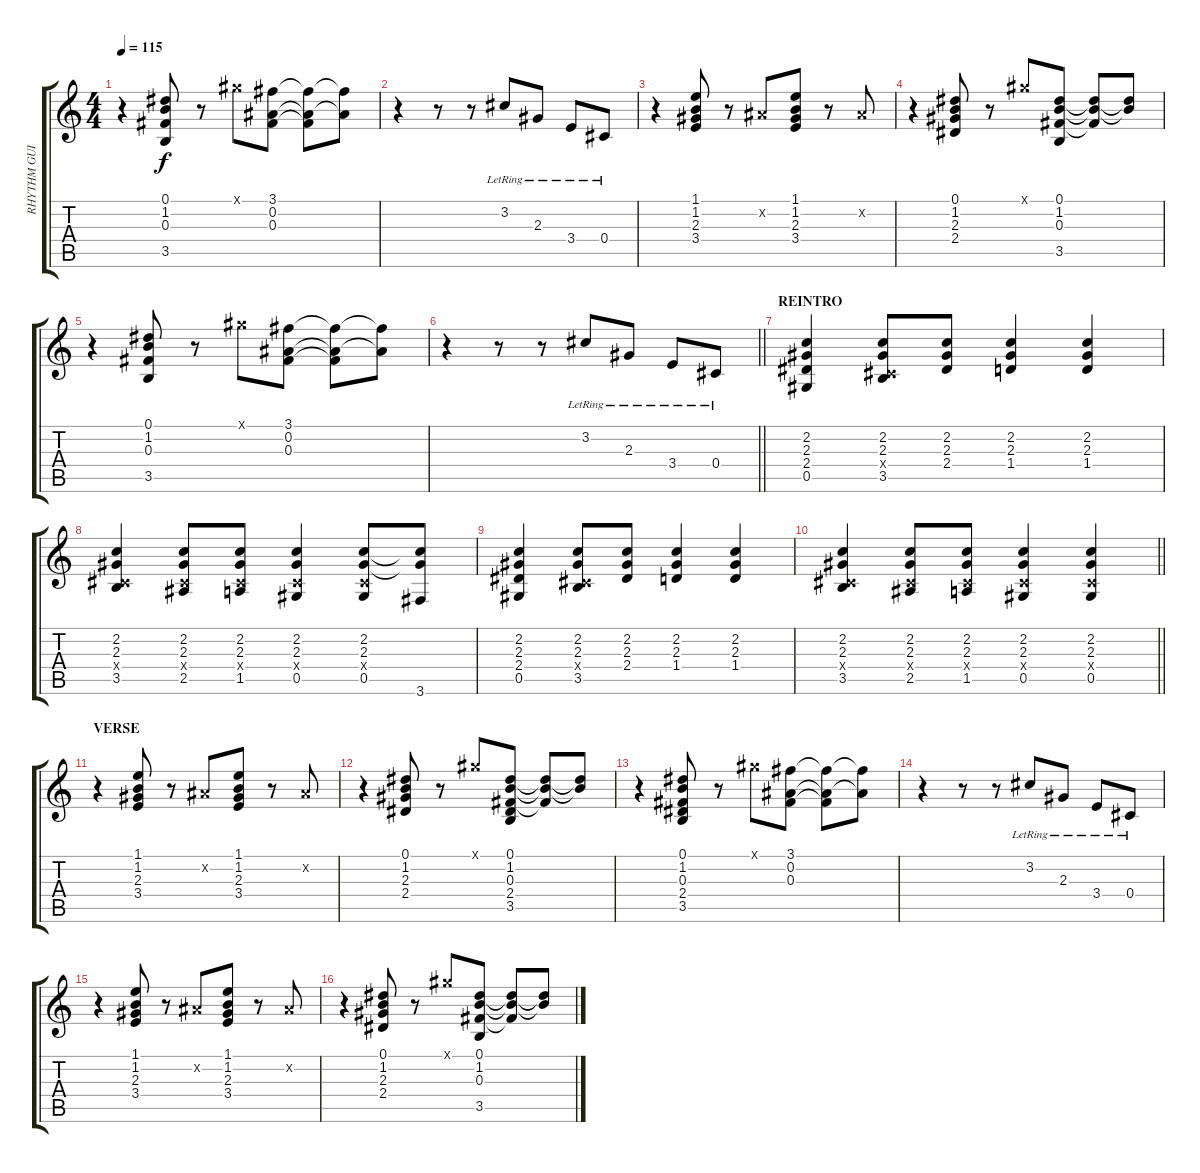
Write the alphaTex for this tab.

\track ("RHYTHM GUITAR" "RHYTHM GUI") {instrument overdrivenguitar}
\staff {score tabs}
\tuning (Eb4 Bb3 Gb3 Db3 Ab2 Eb2) {hide}
\ts (4 4)
\tempo 115
\clef g2
\ks c
r.4{dy f} (0.1 1.2 0.3 3.5).8 r.8 5.1{x}.8 (3.1 0.2 0.3).8 (3.1{t} 0.2{t} 0.3{t}).8 (3.1{t} 0.2{t}).8 |
r.4 r.8 r.8 3.2{lr}.8 2.3{lr}.8 3.4{lr}.8 0.4{lr}.8 |
r.4 (1.1 1.2 2.3 3.4).8 r.8 0.2{x}.8 (1.1 1.2 2.3 3.4).8 r.8 0.2{x}.8 |
r.4 (0.1 1.2 2.3 2.4).8 r.8 5.1{x}.8 (0.1 1.2 0.3 3.5).8 (0.1{t} 1.2{t} 0.3{t}).8 (0.1{t} 1.2{t}).8 |
r.4 (0.1 1.2 0.3 3.5).8 r.8 5.1{x}.8 (3.1 0.2 0.3).8 (3.1{t} 0.2{t} 0.3{t}).8 (3.1{t} 0.2{t}).8 |
\barLineRight lightlight
r.4 r.8 r.8 3.2{lr}.8 2.3{lr}.8 3.4{lr}.8 0.4{lr}.8 |
\section ("" "REINTRO")
(2.2 2.3 2.4 0.5).4 (2.2 2.3 0.4{x} 3.5).8 (2.2 2.3 2.4).8 (2.2 2.3 1.4).4 (2.2 2.3 1.4).4 |
(2.2 2.3 0.4{x} 3.5).4 (2.2 2.3 0.4{x} 2.5).8 (2.2 2.3 0.4{x} 1.5).8 (2.2 2.3 0.4{x} 0.5).4 (2.2 2.3 0.4{x} 0.5).8 (2.2{t} 2.3{t} 3.6).8 |
(2.2 2.3 2.4 0.5).4 (2.2 2.3 0.4{x} 3.5).8 (2.2 2.3 2.4).8 (2.2 2.3 1.4).4 (2.2 2.3 1.4).4 |
\barLineRight lightlight
(2.2 2.3 0.4{x} 3.5).4 (2.2 2.3 0.4{x} 2.5).8 (2.2 2.3 0.4{x} 1.5).8 (2.2 2.3 0.4{x} 0.5).4 (2.2 2.3 0.4{x} 0.5).4 |
\section ("" "VERSE")
r.4 (1.1 1.2 2.3 3.4).8 r.8 0.2{x}.8 (1.1 1.2 2.3 3.4).8 r.8 0.2{x}.8 |
r.4 (0.1 1.2 2.3 2.4).8 r.8 5.1{x}.8 (0.1 1.2 0.3 2.4 3.5).8 (0.1{t} 1.2{t} 0.3{t}).8 (0.1{t} 1.2{t}).8 |
r.4 (0.1 1.2 0.3 2.4 3.5).8 r.8 5.1{x}.8 (3.1 0.2 0.3).8 (3.1{t} 0.2{t} 0.3{t}).8 (3.1{t} 0.2{t}).8 |
r.4 r.8 r.8 3.2{lr}.8 2.3{lr}.8 3.4{lr}.8 0.4{lr}.8 |
r.4 (1.1 1.2 2.3 3.4).8 r.8 0.2{x}.8 (1.1 1.2 2.3 3.4).8 r.8 0.2{x}.8 |
r.4 (0.1 1.2 2.3 2.4).8 r.8 5.1{x}.8 (0.1 1.2 0.3 3.5).8 (0.1{t} 1.2{t} 0.3{t}).8 (0.1{t} 1.2{t}).8
